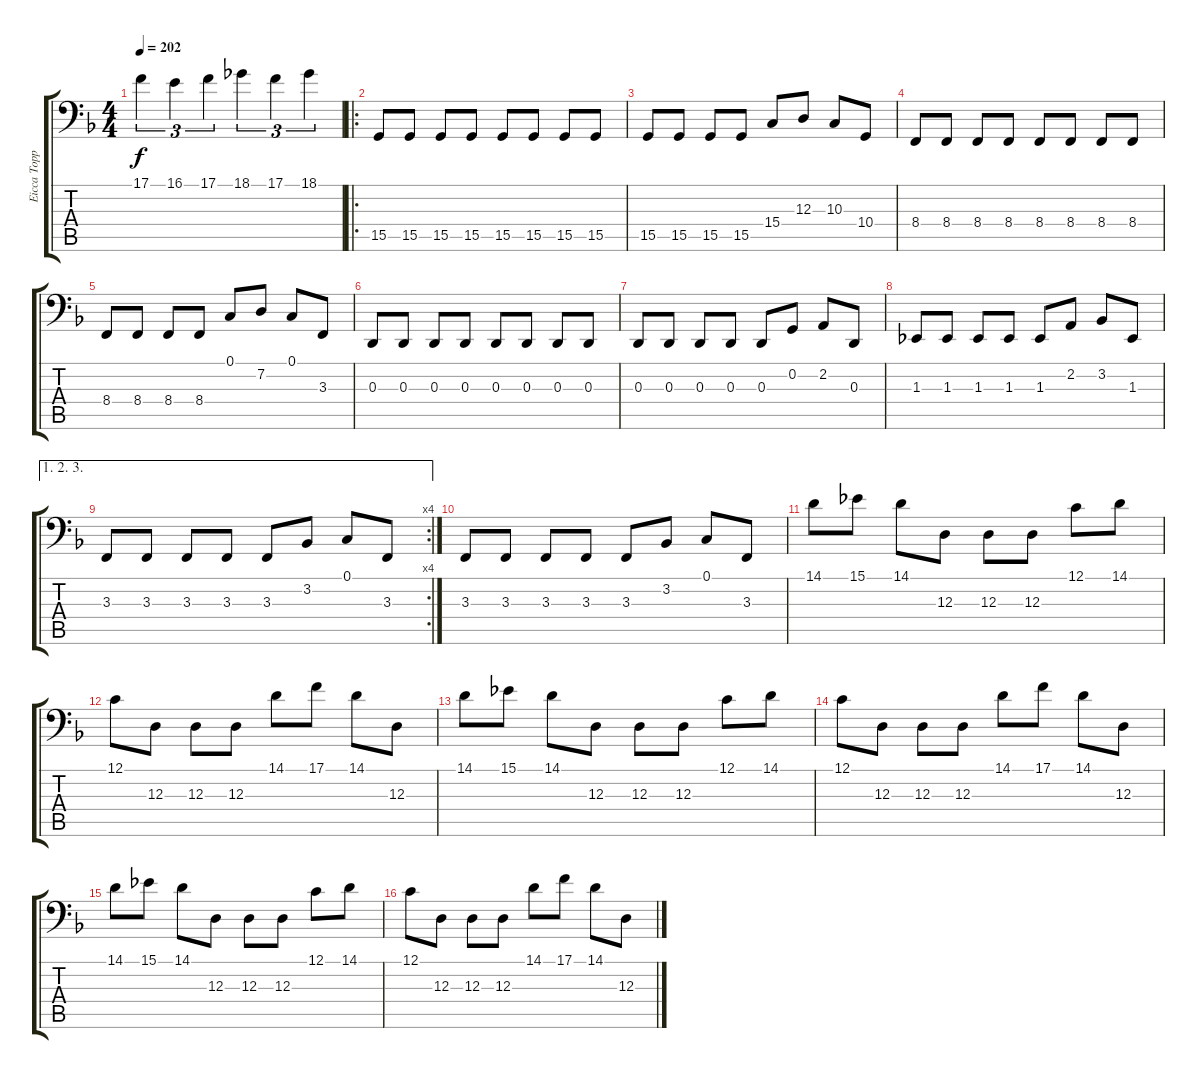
\track ("Eicca Toppinen - Rhythm Cello" "Eicca Topp") {instrument cello}
\staff {score tabs}
\tuning (C3 G2 D2 A1 E1 B0) {hide}
\ts (4 4)
\tempo 202
\clef f4
\ks f
17.1.4{tu (3 2) dy f} 16.1.4{tu (3 2)} 17.1.4{tu (3 2)} 18.1.4{tu (3 2)} 17.1.4{tu (3 2)} 18.1.4{tu (3 2)} |
\ro
15.5.8 15.5.8 15.5.8 15.5.8 15.5.8 15.5.8 15.5.8 15.5.8 |
15.5.8 15.5.8 15.5.8 15.5.8 15.4.8 12.3.8 10.3.8 10.4.8 |
8.4.8 8.4.8 8.4.8 8.4.8 8.4.8 8.4.8 8.4.8 8.4.8 |
8.4.8 8.4.8 8.4.8 8.4.8 0.1.8 7.2.8 0.1.8 3.3.8 |
0.3.8 0.3.8 0.3.8 0.3.8 0.3.8 0.3.8 0.3.8 0.3.8 |
0.3.8 0.3.8 0.3.8 0.3.8 0.3.8 0.2.8 2.2.8 0.3.8 |
1.3.8 1.3.8 1.3.8 1.3.8 1.3.8 2.2.8 3.2.8 1.3.8 |
\ae (1 2 3)
\rc 4
3.3.8 3.3.8 3.3.8 3.3.8 3.3.8 3.2.8 0.1.8 3.3.8 |
3.3.8 3.3.8 3.3.8 3.3.8 3.3.8 3.2.8 0.1.8 3.3.8 |
14.1.8 15.1.8 14.1.8 12.3.8 12.3.8 12.3.8 12.1.8 14.1.8 |
12.1.8 12.3.8 12.3.8 12.3.8 14.1.8 17.1.8 14.1.8 12.3.8 |
14.1.8 15.1.8 14.1.8 12.3.8 12.3.8 12.3.8 12.1.8 14.1.8 |
12.1.8 12.3.8 12.3.8 12.3.8 14.1.8 17.1.8 14.1.8 12.3.8 |
14.1.8 15.1.8 14.1.8 12.3.8 12.3.8 12.3.8 12.1.8 14.1.8 |
12.1.8 12.3.8 12.3.8 12.3.8 14.1.8 17.1.8 14.1.8 12.3.8
